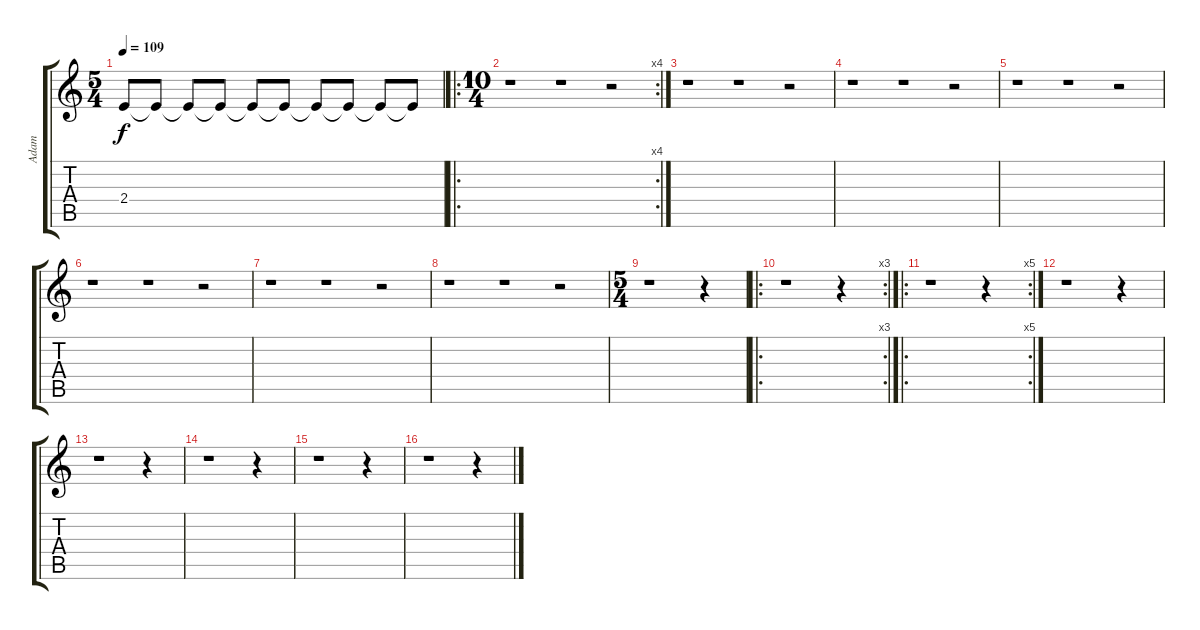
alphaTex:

\track ("Adam" "Adam") {instrument electricguitarmuted}
\staff {score tabs}
\tuning (E4 B3 G3 D3 A2 D2) {hide}
\ts (5 4)
\tempo 109
\clef g2
\ks c
2.4{t}.8{dy f} 2.4{t}.8 2.4{t}.8 2.4{t}.8 2.4{t}.8 2.4{t}.8 2.4{t}.8 2.4{t}.8 2.4{t}.8 2.4{t}.8 |
\ro
\rc 4
\ts (10 4)
r.1 r.1 r.2 |
r.1 r.1 r.2 |
r.1 r.1 r.2 |
r.1 r.1 r.2 |
r.1 r.1 r.2 |
r.1 r.1 r.2 |
r.1 r.1 r.2 |
\ts (5 4)
r.1 r.4 |
\ro
\rc 3
r.1 r.4 |
\ro
\rc 5
r.1 r.4 |
r.1 r.4 |
r.1 r.4 |
r.1 r.4 |
r.1 r.4 |
r.1 r.4
